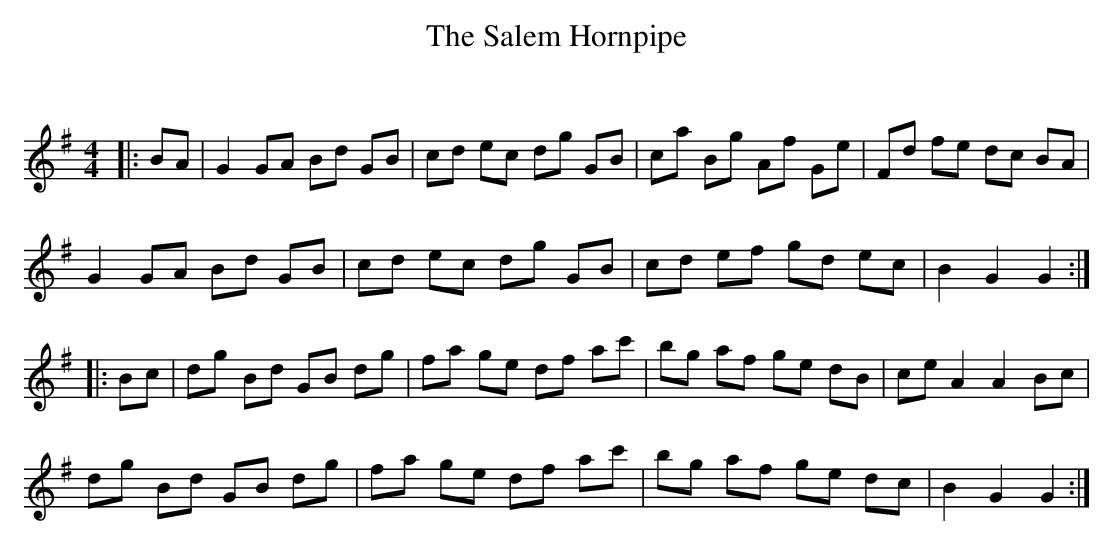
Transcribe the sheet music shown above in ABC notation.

X:1
T: The Salem Hornpipe
C:
Q: 232
K:G
M:4/4
L:1/8
|:BA|G2 GA Bd GB|cd ec dg GB|ca Bg Af Ge|Fd fe dc BA|
G2 GA Bd GB|cd ec dg GB|cd ef gd ec|B2 G2 G2:|
|:Bc|dg Bd GB dg|fa ge df ac'|bg af ge dB|ce A2 A2 Bc|
dg Bd GB dg|fa ge df ac'|bg af ge dc|B2 G2 G2:|
